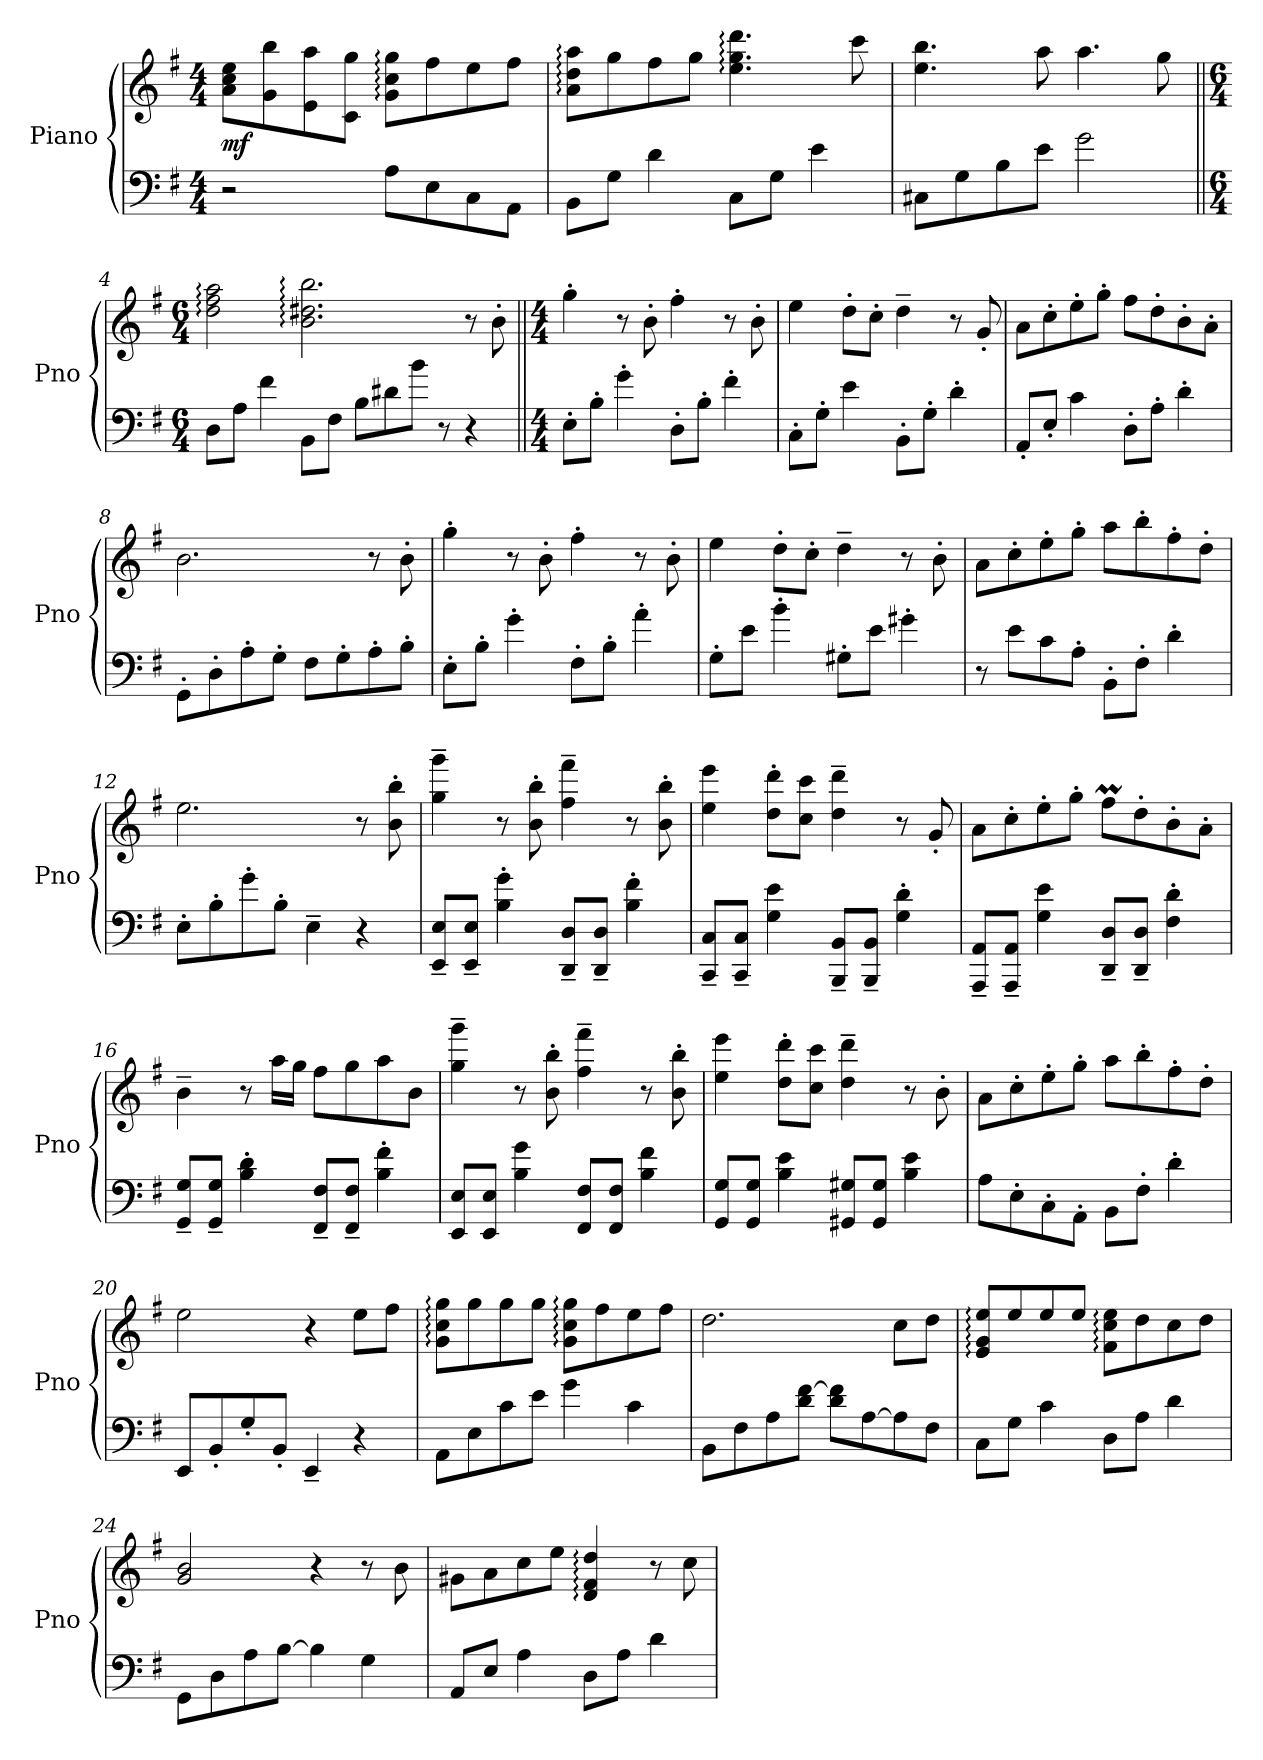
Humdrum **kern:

**kern	**kern	**dynam
*part1	*part1	*part1
*staff2	*staff1	*staff1/2
*I"Piano	*	*
*I'Pno	*	*
*clefF4	*clefG2	*
*k[f#]	*k[f#]	*
*M4/4	*M4/4	*
=1	=1	=1
!	!	!LO:DY:b
2r	8a\ 8cc\ 8ee\L	mf
.	8g\ 8bb\	.
.	8e\ 8aa\	.
.	8c\ 8gg\J	.
8A\L	8g\: 8cc\: 8gg\:L	.
8E\	8ff#\	.
8C\	8ee\	.
8AA\J	8ff#\J	.
=2	=2	=2
8BB\L	8a\: 8dd\: 8aa\:L	.
8G\J	8gg\	.
4d\	8ff#\	.
.	8gg\J	.
8C\L	4.ee\: 4.gg\: 4.ddd\:	.
8G\J	.	.
4e\	.	.
.	8ccc\	.
=3	=3	=3
8C#X\L	4.ee\ 4.bb\	.
8G\	.	.
8B\	.	.
8e\J	8aa\	.
2g\	4.aa\	.
.	8gg\	.
!!LO:LB:g=z
=4||	=4||	=4||
*M6/4	*M6/4	*
8D\L	2dd\: 2ff#\: 2aa\:	.
8A\J	.	.
4f#\	.	.
8BB\L	2.b\: 2.dd#X\: 2.bb\:	.
8F#\J	.	.
8B\L	.	.
8d#X\	.	.
8b\J	.	.
8r	.	.
4r	8r	.
.	8b'\	.
=5||	=5||	=5||
*M4/4	*M4/4	*
*	*MM100	*
8E'\L	4gg'\	.
8B'\J	.	.
4g'\	8r	.
.	8b'\	.
8D'\L	4ff#'\	.
8B'\J	.	.
4f#'\	8r	.
.	8b'\	.
=6	=6	=6
8C'\L	4ee\	.
8G'\J	.	.
4e\	8dd'\L	.
.	8cc'\J	.
8BB'\L	4dd~\	.
8G'\J	.	.
4d'\	8r	.
.	8g'/	.
=7	=7	=7
8AA'/L	8a\L	.
8E'/J	8cc'\	.
4c\	8ee'\	.
.	8gg'\J	.
8D'\L	8ff#\L	.
8A'\J	8dd'\	.
4d'\	8b'\	.
.	8a'\J	.
!!LO:LB:g=z
=8	=8	=8
8GG'\L	2.b\	.
8D'\	.	.
8A'\	.	.
8G'\J	.	.
8F#\L	.	.
8G'\	.	.
8A'\	8r	.
8B'\J	8b'\	.
=9	=9	=9
8E'\L	4gg'\	.
8B'\J	.	.
4g'\	8r	.
.	8b'\	.
8F#'\L	4ff#'\	.
8B'\J	.	.
4a'\	8r	.
.	8b'\	.
=10	=10	=10
8G'\L	4ee\	.
8e\J	.	.
4b'\	8dd'\L	.
.	8cc'\J	.
8G#X'\L	4dd~\	.
8e\J	.	.
4g#X'\	8r	.
.	8b'\	.
=11	=11	=11
8r	8a\L	.
8e\L	8cc'\	.
8c\	8ee'\	.
8A'\J	8gg'\J	.
8BB'\L	8aa\L	.
8F#'\J	8bb'\	.
4d'\	8ff#'\	.
.	8dd'\J	.
!!LO:LB:g=z
=12	=12	=12
8E'\L	2.ee\	.
8B'\	.	.
8g'\	.	.
8B'\J	.	.
4E~\	.	.
4r	8r	.
.	8b\' 8bb\'	.
=13	=13	=13
8EE/~ 8E/~L	4gg\~ 4ggg\~	.
8EE/~ 8E/~J	.	.
4B\' 4g\'	8r	.
.	8b\' 8bb\'	.
8DD/~ 8D/~L	4ff#\~ 4fff#\~	.
8DD/~ 8D/~J	.	.
4B\' 4f#\'	8r	.
.	8b\' 8bb\'	.
=14	=14	=14
8CC/~ 8C/~L	4ee\ 4eee\	.
8CC/~ 8C/~J	.	.
4G\ 4e\	8dd\' 8ddd\'L	.
.	8cc\ 8ccc\J	.
8BBB/~ 8BB/~L	4dd\~ 4ddd\~	.
8BBB/~ 8BB/~J	.	.
4G\' 4d\'	8r	.
.	8g'/	.
=15	=15	=15
8AAA/~ 8AA/~L	8a\L	.
8AAA/~ 8AA/~J	8cc'\	.
4G\ 4e\	8ee'\	.
.	8gg'\J	.
8DD/~ 8D/~L	8ff#m\L	.
8DD/~ 8D/~J	8dd'\	.
4F#\' 4d\'	8b'\	.
.	8a'\J	.
!!LO:LB:g=z
=16	=16	=16
8GG/~ 8G/~L	4b~\	.
8GG/~ 8G/~J	.	.
4B\' 4d\'	8r	.
.	16aa\LL	.
.	16gg\JJ	.
8FF#/~ 8F#/~L	8ff#\L	.
8FF#/~ 8F#/~J	8gg\	.
4B\' 4f#\'	8aa\	.
.	8b\J	.
=17	=17	=17
8EE/ 8E/L	4gg\~ 4ggg\~	.
8EE/ 8E/J	.	.
4B\ 4g\	8r	.
.	8b\' 8bb\'	.
8FF#/ 8F#/L	4ff#\~ 4fff#\~	.
8FF#/ 8F#/J	.	.
4B\ 4f#\	8r	.
.	8b\' 8bb\'	.
=18	=18	=18
8GG/ 8G/L	4ee\ 4eee\	.
8GG/ 8G/J	.	.
4B\ 4e\	8dd\' 8ddd\'L	.
.	8cc\ 8ccc\J	.
8GG#X/ 8G#X/L	4dd\~ 4ddd\~	.
8GG#/ 8G#/J	.	.
4B\ 4e\	8r	.
.	8b'\	.
=19	=19	=19
8A\L	8a\L	.
8E'\	8cc'\	.
8C'\	8ee'\	.
8AA'\J	8gg'\J	.
8BB\L	8aa\L	.
8F#'\J	8bb'\	.
4d'\	8ff#'\	.
.	8dd'\J	.
!!LO:LB:g=z
=20	=20	=20
8EE/L	2ee\	.
8BB'/	.	.
8G'/	.	.
8BB'/J	.	.
4EE~/	4r	.
4r	8ee\L	.
.	8ff#\J	.
=21	=21	=21
8AA\L	8g\: 8cc\: 8gg\:L	.
8E\	8gg\	.
8c\	8gg\	.
8e\J	8gg\J	.
4g\	8g\: 8cc\: 8gg\:L	.
.	8ff#\	.
4c\	8ee\	.
.	8ff#\J	.
=22	=22	=22
8BB\L	2.dd\	.
8F#\	.	.
8A\	.	.
8d\ [8f#\J	.	.
8d\ 8f#\]L	.	.
[8A\	.	.
8A\]	8cc\L	.
8F#\J	8dd\J	.
=23	=23	=23
8C\L	8e/: 8g/: 8ee/:L	.
8G\J	8ee/	.
4c\	8ee/	.
.	8ee/J	.
8D\L	8f#\: 8cc\: 8ee\:L	.
8A\J	8dd\	.
4d\	8cc\	.
.	8dd\J	.
!!LO:PB:g=z
=24	=24	=24
8GG\L	2g/ 2b/	.
8D\	.	.
8A\	.	.
[8B\J	.	.
4B\]	4r	.
4G\	8r	.
.	8b\	.
=25	=25	=25
8AA/L	8g#X\L	.
8E/J	8a\	.
4A\	8cc\	.
.	8ee\J	.
8D\L	4d/: 4f#/: 4dd/:	.
8A\J	.	.
4d\	8r	.
.	8cc\	.
=	=	=
*-	*-	*-
